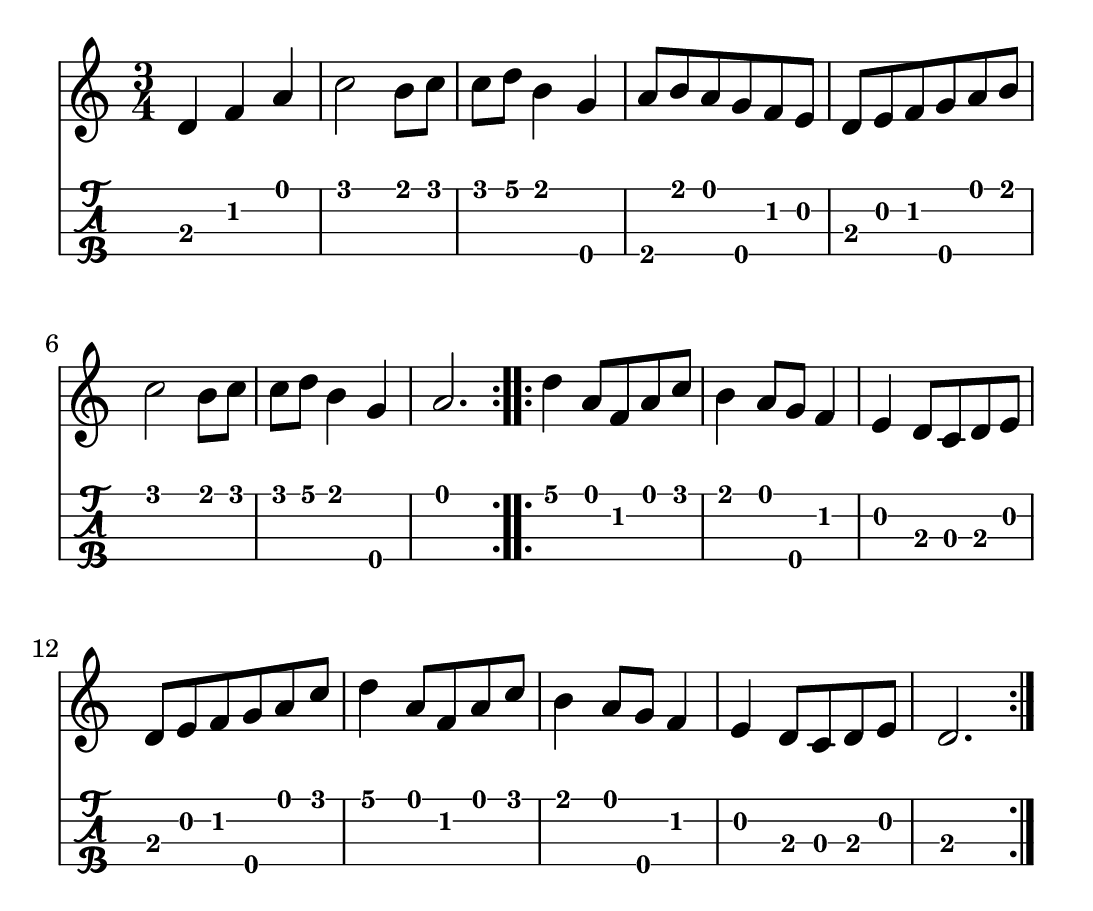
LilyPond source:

%⚙ https://youtu.be/vOg93tdh0Ms
%⚙ https://thesession.org/tunes/12659

muziko = {
  \time 3/4
  \key d \dorian
  \repeat volta 2 {
	d f a |
	c'2 b8 c' |
	c' d' b4 g\4 |
	a8\4 b a g\4 f e |
	d e f g\4 a b |
	c'2 b8 c' |
	c' d' b4 g\4 |
	a2.
  }  |
  \repeat volta 2 {
	d'4 a8 f a c' |
	b4 a8 g\4 f4 |
	e d8 c d e |
	d e f g\4 a c' |
	d'4 a8 f a c' |
	b4 a8 g\4 f4 |
	e d8 c d e |
	d2.
  }
}

presado = {
  \muziko
}

MIDI = {
  \tempo 4 = 120
  \muziko
}

\version "2.18.2"


#(set-global-staff-size 28)
\paper {
  indent = 0\cm
  paper-width = 18.5\cm
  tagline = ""
%  ragged-bottom = ##f
 % ragged-last-bottom = ##f
}
\score {
  <<
	\new Staff \with {
	  \omit StringNumber
	}
	\transpose c c' {\presado}
	\new TabStaff \with {
	  stringTunings = \stringTuning <g' c' e' a'>
	}
	\transpose c c' {\presado}
  >>
  \layout { }
}
\score {
  \new Staff \with {midiInstrument = #"cello"} {
	\unfoldRepeats
	\transpose c c' {\MIDI}
  }
	\midi { }
}

